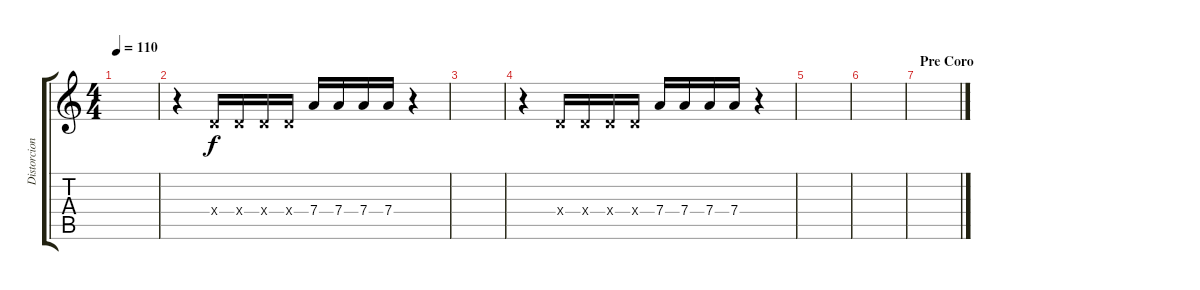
\track ("Distorcion 2" "Distorcion") {instrument distortionguitar}
\staff {score tabs}
\tuning (E4 B3 G3 D3 A2 E2) {hide}
\ts (4 4)
\tempo 110
\clef g2
\ks c
|
r.4 0.4{x}.16 0.4{x}.16 0.4{x}.16 0.4{x}.16 7.4.16 7.4.16 7.4.16 7.4.16 r.4 |
|
r.4 0.4{x}.16 0.4{x}.16 0.4{x}.16 0.4{x}.16 7.4.16 7.4.16 7.4.16 7.4.16 r.4 |
|
|
\section ("" "Pre Coro")
